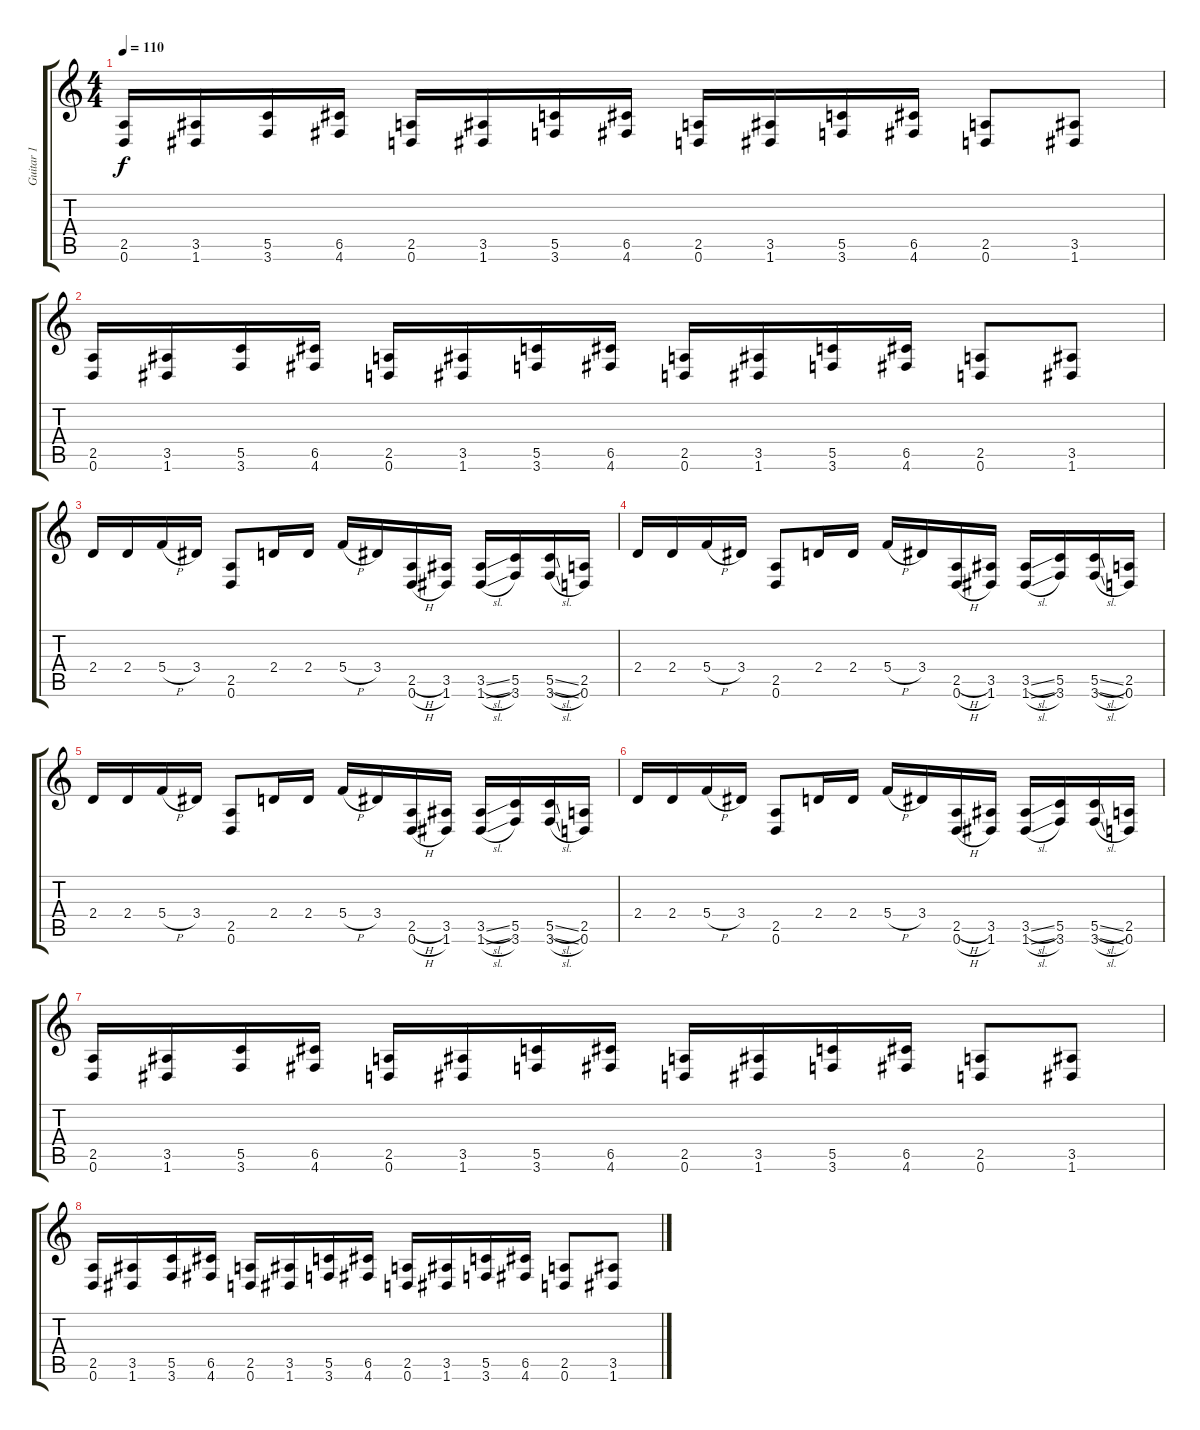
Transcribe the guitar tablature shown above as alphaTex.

\track ("Guitar 1" "Guitar 1") {instrument overdrivenguitar}
\staff {score tabs}
\tuning (D4 A3 F3 C3 G2 D2) {hide}
\ts (4 4)
\tempo 110
\clef g2
\ks c
(2.5 0.6).16{dy f} (3.5 1.6).16 (5.5 3.6).16 (6.5 4.6).16 (2.5 0.6).16 (3.5 1.6).16 (5.5 3.6).16 (6.5 4.6).16 (2.5 0.6).16 (3.5 1.6).16 (5.5 3.6).16 (6.5 4.6).16 (2.5 0.6).8 (3.5 1.6).8 |
(2.5 0.6).16 (3.5 1.6).16 (5.5 3.6).16 (6.5 4.6).16 (2.5 0.6).16 (3.5 1.6).16 (5.5 3.6).16 (6.5 4.6).16 (2.5 0.6).16 (3.5 1.6).16 (5.5 3.6).16 (6.5 4.6).16 (2.5 0.6).8 (3.5 1.6).8 |
2.4.16 2.4.16 5.4{h}.16 3.4.16 (2.5 0.6).8 2.4.16 2.4.16 5.4{h}.16 3.4.16 (2.5{h} 0.6{h}).16 (3.5 1.6).16 (3.5{sl} 1.6{sl}).16 (5.5 3.6).16 (5.5{sl} 3.6{sl}).16 (2.5 0.6).16 |
2.4.16 2.4.16 5.4{h}.16 3.4.16 (2.5 0.6).8 2.4.16 2.4.16 5.4{h}.16 3.4.16 (2.5{h} 0.6{h}).16 (3.5 1.6).16 (3.5{sl} 1.6{sl}).16 (5.5 3.6).16 (5.5{sl} 3.6{sl}).16 (2.5 0.6).16 |
2.4.16 2.4.16 5.4{h}.16 3.4.16 (2.5 0.6).8 2.4.16 2.4.16 5.4{h}.16 3.4.16 (2.5{h} 0.6{h}).16 (3.5 1.6).16 (3.5{sl} 1.6{sl}).16 (5.5 3.6).16 (5.5{sl} 3.6{sl}).16 (2.5 0.6).16 |
2.4.16 2.4.16 5.4{h}.16 3.4.16 (2.5 0.6).8 2.4.16 2.4.16 5.4{h}.16 3.4.16 (2.5{h} 0.6{h}).16 (3.5 1.6).16 (3.5{sl} 1.6{sl}).16 (5.5 3.6).16 (5.5{sl} 3.6{sl}).16 (2.5 0.6).16 |
(2.5 0.6).16 (3.5 1.6).16 (5.5 3.6).16 (6.5 4.6).16 (2.5 0.6).16 (3.5 1.6).16 (5.5 3.6).16 (6.5 4.6).16 (2.5 0.6).16 (3.5 1.6).16 (5.5 3.6).16 (6.5 4.6).16 (2.5 0.6).8 (3.5 1.6).8 |
(2.5 0.6).16 (3.5 1.6).16 (5.5 3.6).16 (6.5 4.6).16 (2.5 0.6).16 (3.5 1.6).16 (5.5 3.6).16 (6.5 4.6).16 (2.5 0.6).16 (3.5 1.6).16 (5.5 3.6).16 (6.5 4.6).16 (2.5 0.6).8 (3.5 1.6).8
